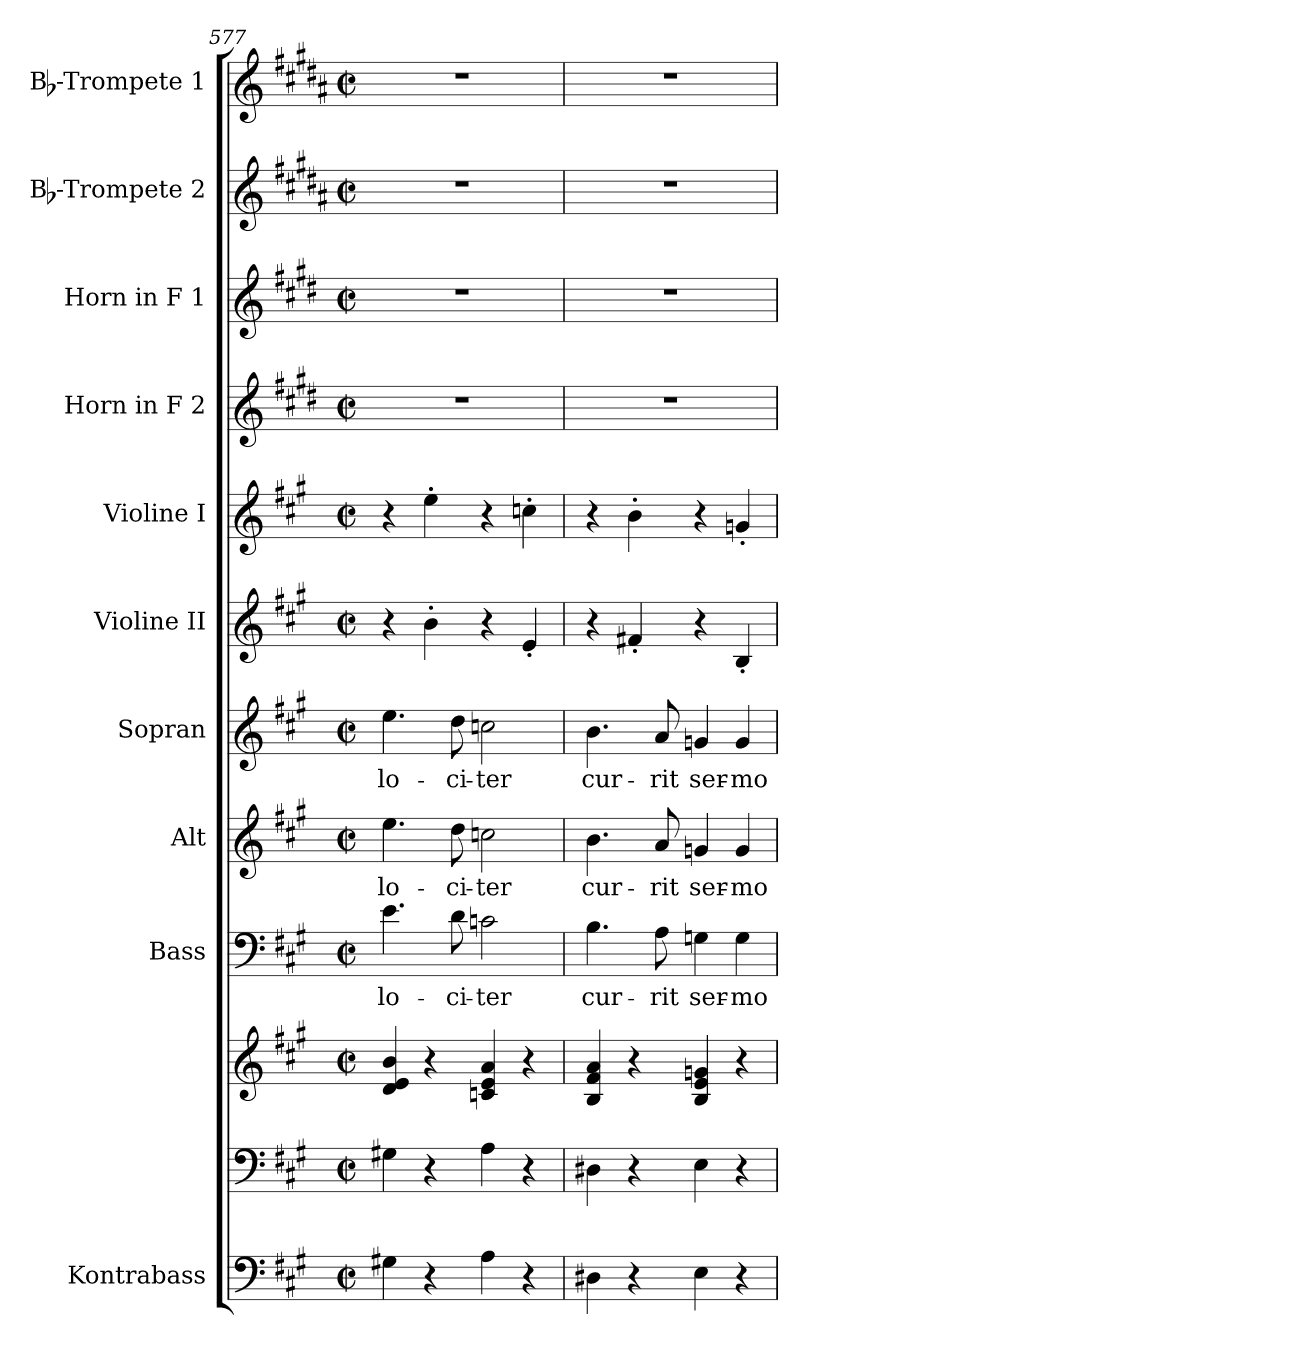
**kern	**kern	**kern	**kern	**text	**kern	**text	**kern	**text	**kern	**kern	**kern	**kern	**kern	**kern
*part11	*part10	*part10	*part9	*part9	*part8	*part8	*part7	*part7	*part6	*part5	*part4	*part3	*part2	*part1
*staff12	*staff11	*staff10	*staff9	*staff9	*staff8	*staff8	*staff7	*staff7	*staff6	*staff5	*staff4	*staff3	*staff2	*staff1
*I"Kontrabass	*	*	*I"Bass	*	*I"Alt	*	*I"Sopran	*	*I"Violine II	*I"Violine I	*I"Horn in F 2	*I"Horn in F 1	*I"Bb-Trompete 2	*I"Bb-Trompete 1
*I'Kb.	*	*	*I'B.	*	*I'A.	*	*I'S.	*	*I'Vl. II	*I'Vl. I	*	*	*I'Bb Trp. 2	*I'Bb Trp. 1
*clefF4	*clefF4	*clefG2	*clefF4	*	*clefG2	*	*clefG2	*	*clefG2	*clefG2	*clefG2	*clefG2	*clefG2	*clefG2
*ITrd7c12	*	*	*	*	*	*	*	*	*	*	*ITrd4c7	*ITrd4c7	*ITrd1c2	*ITrd1c2
*k[f#c#g#]	*k[f#c#g#]	*k[f#c#g#]	*k[f#c#g#]	*	*k[f#c#g#]	*	*k[f#c#g#]	*	*k[f#c#g#]	*k[f#c#g#]	*k[f#c#g#]	*k[f#c#g#]	*k[f#c#g#]	*k[f#c#g#]
*A:	*A:	*A:	*A:	*	*A:	*	*A:	*	*A:	*A:	*A:	*A:	*A:	*A:
*M2/2	*M2/2	*M2/2	*M2/2	*	*M2/2	*	*M2/2	*	*M2/2	*M2/2	*M2/2	*M2/2	*M2/2	*M2/2
*met(c|)	*met(c|)	*met(c|)	*met(c|)	*	*met(c|)	*	*met(c|)	*	*met(c|)	*met(c|)	*met(c|)	*met(c|)	*met(c|)	*met(c|)
=577	=577	=577	=577	=577	=577	=577	=577	=577	=577	=577	=577	=577	=577	=577
!	!	!	!	!LO:LY:b	!	!LO:LY:b	!	!LO:LY:b	!	!	!	!	!	!
4GG#X\	4G#X\	4d/ 4e/ 4b/	4.e\	-lo-	4.ee\	-lo-	4.ee\	-lo-	4r	4r	1r	1r	1r	1r
4r	4r	4r	.	.	.	.	.	.	4b'>\	4ee'>\	.	.	.	.
!	!	!	!	!LO:LY:b	!	!LO:LY:b	!	!LO:LY:b	!	!	!	!	!	!
.	.	.	8d\	-ci-	8dd\	-ci-	8dd\	-ci-	.	.	.	.	.	.
!	!	!	!	!LO:LY:b	!	!LO:LY:b	!	!LO:LY:b	!	!	!	!	!	!
4AA\	4A\	4cn/ 4e/ 4a/	2cn\	-ter	2ccn\	-ter	2ccn\	-ter	4r	4r	.	.	.	.
4r	4r	4r	.	.	.	.	.	.	4e'</	4ccn'>\	.	.	.	.
=578	=578	=578	=578	=578	=578	=578	=578	=578	=578	=578	=578	=578	=578	=578
!	!	!	!	!LO:LY:b	!	!LO:LY:b	!	!LO:LY:b	!	!	!	!	!	!
4DD#X\	4D#X\	4B/ 4f#/ 4a/	4.B\	cur-	4.b\	cur-	4.b\	cur-	4r	4r	1r	1r	1r	1r
4r	4r	4r	.	.	.	.	.	.	4f#X'</	4b'>\	.	.	.	.
!	!	!	!	!LO:LY:b	!	!LO:LY:b	!	!LO:LY:b	!	!	!	!	!	!
.	.	.	8A\	-rit	8a/	-rit	8a/	-rit	.	.	.	.	.	.
!	!	!	!	!LO:LY:b	!	!LO:LY:b	!	!LO:LY:b	!	!	!	!	!	!
4EE\	4E\	4B/ 4e/ 4gn/	4Gn\	ser-	4gn/	ser-	4gn/	ser-	4r	4r	.	.	.	.
!	!	!	!	!LO:LY:b	!	!LO:LY:b	!	!LO:LY:b	!	!	!	!	!	!
4r	4r	4r	4G\	-mo	4g/	-mo	4g/	-mo	4B'</	4gn'</	.	.	.	.
=	=	=	=	=	=	=	=	=	=	=	=	=	=	=
*-	*-	*-	*-	*-	*-	*-	*-	*-	*-	*-	*-	*-	*-	*-
